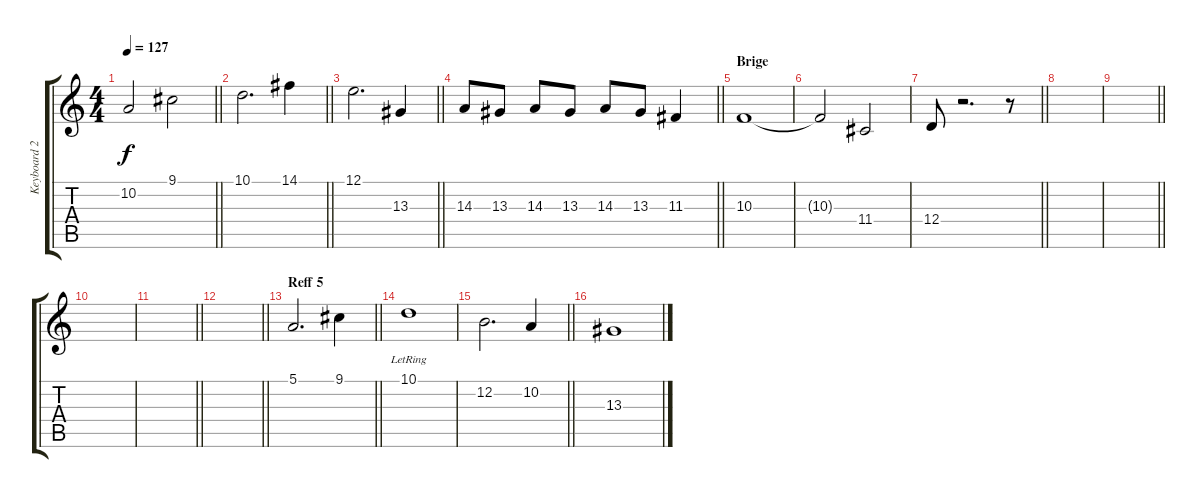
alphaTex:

\track ("Keyboard 2" "Keyboard 2") {instrument stringensemble1}
\staff {score tabs}
\tuning (E4 B3 G3 D3 A2 E2) {hide}
\ts (4 4)
\tempo 127
\clef g2
\barLineRight lightlight
\ks c
10.2.2{dy f} 9.1.2 |
\barLineRight lightlight
10.1.2{d} 14.1.4 |
\barLineRight lightlight
12.1.2{d} 13.3.4 |
\barLineRight lightlight
14.3.8 13.3.8 14.3.8 13.3.8 14.3.8 13.3.8 11.3.4 |
\section ("" "Brige")
10.3.1 |
10.3{t}.2 11.4.2 |
\barLineRight lightlight
12.4.8 r.2{d} r.8 |
|
\barLineRight lightlight
|
|
\barLineRight lightlight
|
\barLineRight lightlight
|
\section ("" "Reff 5")
\barLineRight lightlight
5.1.2{d} 9.1.4 |
10.1{lr}.1 |
\barLineRight lightlight
12.2.2{d} 10.2.4 |
13.3.1
